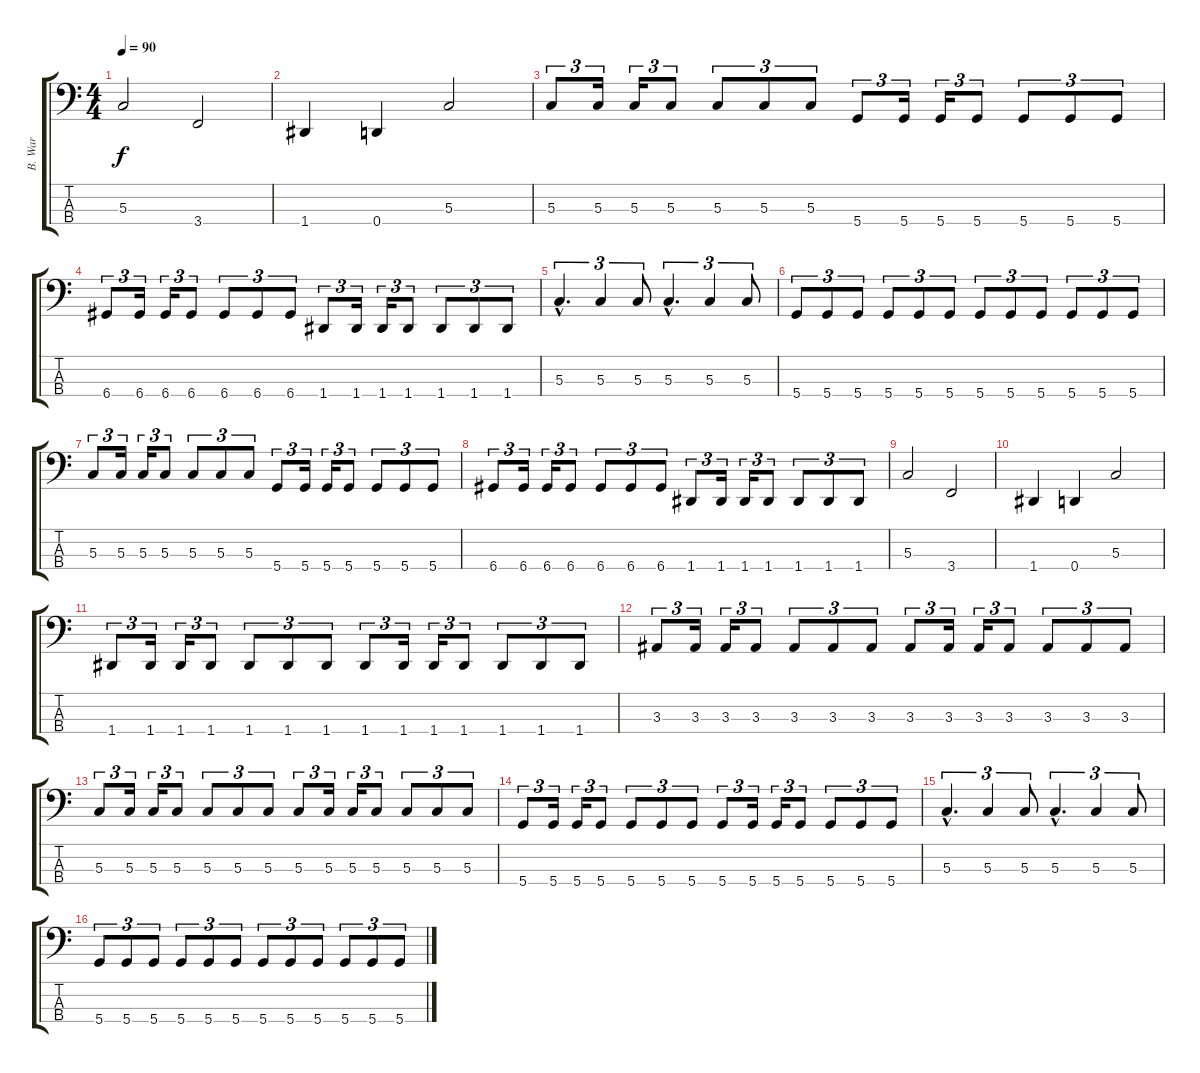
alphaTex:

\track ("B. War" "B. War") {instrument electricbassfinger}
\staff {score tabs}
\tuning (F2 C2 G1 D1) {hide}
\ts (4 4)
\tempo 90
\clef f4
\ks c
5.3.2{dy f} 3.4.2 |
1.4.4 0.4.4 5.3.2 |
5.3.8{tu (3 2)} 5.3.16{tu (3 2)} 5.3.16{tu (3 2)} 5.3.8{tu (3 2)} 5.3.8{tu (3 2)} 5.3.8{tu (3 2)} 5.3.8{tu (3 2)} 5.4.8{tu (3 2)} 5.4.16{tu (3 2)} 5.4.16{tu (3 2)} 5.4.8{tu (3 2)} 5.4.8{tu (3 2)} 5.4.8{tu (3 2)} 5.4.8{tu (3 2)} |
6.4.8{tu (3 2)} 6.4.16{tu (3 2)} 6.4.16{tu (3 2)} 6.4.8{tu (3 2)} 6.4.8{tu (3 2)} 6.4.8{tu (3 2)} 6.4.8{tu (3 2)} 1.4.8{tu (3 2)} 1.4.16{tu (3 2)} 1.4.16{tu (3 2)} 1.4.8{tu (3 2)} 1.4.8{tu (3 2)} 1.4.8{tu (3 2)} 1.4.8{tu (3 2)} |
5.3{hac}.4{d tu (3 2)} 5.3.4{tu (3 2)} 5.3.8{tu (3 2)} 5.3{hac}.4{d tu (3 2)} 5.3.4{tu (3 2)} 5.3.8{tu (3 2)} |
5.4.8{tu (3 2)} 5.4.8{tu (3 2)} 5.4.8{tu (3 2)} 5.4.8{tu (3 2)} 5.4.8{tu (3 2)} 5.4.8{tu (3 2)} 5.4.8{tu (3 2)} 5.4.8{tu (3 2)} 5.4.8{tu (3 2)} 5.4.8{tu (3 2)} 5.4.8{tu (3 2)} 5.4.8{tu (3 2)} |
5.3.8{tu (3 2)} 5.3.16{tu (3 2)} 5.3.16{tu (3 2)} 5.3.8{tu (3 2)} 5.3.8{tu (3 2)} 5.3.8{tu (3 2)} 5.3.8{tu (3 2)} 5.4.8{tu (3 2)} 5.4.16{tu (3 2)} 5.4.16{tu (3 2)} 5.4.8{tu (3 2)} 5.4.8{tu (3 2)} 5.4.8{tu (3 2)} 5.4.8{tu (3 2)} |
6.4.8{tu (3 2)} 6.4.16{tu (3 2)} 6.4.16{tu (3 2)} 6.4.8{tu (3 2)} 6.4.8{tu (3 2)} 6.4.8{tu (3 2)} 6.4.8{tu (3 2)} 1.4.8{tu (3 2)} 1.4.16{tu (3 2)} 1.4.16{tu (3 2)} 1.4.8{tu (3 2)} 1.4.8{tu (3 2)} 1.4.8{tu (3 2)} 1.4.8{tu (3 2)} |
5.3.2 3.4.2 |
1.4.4 0.4.4 5.3.2 |
1.4.8{tu (3 2)} 1.4.16{tu (3 2)} 1.4.16{tu (3 2)} 1.4.8{tu (3 2)} 1.4.8{tu (3 2)} 1.4.8{tu (3 2)} 1.4.8{tu (3 2)} 1.4.8{tu (3 2)} 1.4.16{tu (3 2)} 1.4.16{tu (3 2)} 1.4.8{tu (3 2)} 1.4.8{tu (3 2)} 1.4.8{tu (3 2)} 1.4.8{tu (3 2)} |
3.3.8{tu (3 2)} 3.3.16{tu (3 2)} 3.3.16{tu (3 2)} 3.3.8{tu (3 2)} 3.3.8{tu (3 2)} 3.3.8{tu (3 2)} 3.3.8{tu (3 2)} 3.3.8{tu (3 2)} 3.3.16{tu (3 2)} 3.3.16{tu (3 2)} 3.3.8{tu (3 2)} 3.3.8{tu (3 2)} 3.3.8{tu (3 2)} 3.3.8{tu (3 2)} |
5.3.8{tu (3 2)} 5.3.16{tu (3 2)} 5.3.16{tu (3 2)} 5.3.8{tu (3 2)} 5.3.8{tu (3 2)} 5.3.8{tu (3 2)} 5.3.8{tu (3 2)} 5.3.8{tu (3 2)} 5.3.16{tu (3 2)} 5.3.16{tu (3 2)} 5.3.8{tu (3 2)} 5.3.8{tu (3 2)} 5.3.8{tu (3 2)} 5.3.8{tu (3 2)} |
5.4.8{tu (3 2)} 5.4.16{tu (3 2)} 5.4.16{tu (3 2)} 5.4.8{tu (3 2)} 5.4.8{tu (3 2)} 5.4.8{tu (3 2)} 5.4.8{tu (3 2)} 5.4.8{tu (3 2)} 5.4.16{tu (3 2)} 5.4.16{tu (3 2)} 5.4.8{tu (3 2)} 5.4.8{tu (3 2)} 5.4.8{tu (3 2)} 5.4.8{tu (3 2)} |
5.3{hac}.4{d tu (3 2)} 5.3.4{tu (3 2)} 5.3.8{tu (3 2)} 5.3{hac}.4{d tu (3 2)} 5.3.4{tu (3 2)} 5.3.8{tu (3 2)} |
5.4.8{tu (3 2)} 5.4.8{tu (3 2)} 5.4.8{tu (3 2)} 5.4.8{tu (3 2)} 5.4.8{tu (3 2)} 5.4.8{tu (3 2)} 5.4.8{tu (3 2)} 5.4.8{tu (3 2)} 5.4.8{tu (3 2)} 5.4.8{tu (3 2)} 5.4.8{tu (3 2)} 5.4.8{tu (3 2)}
